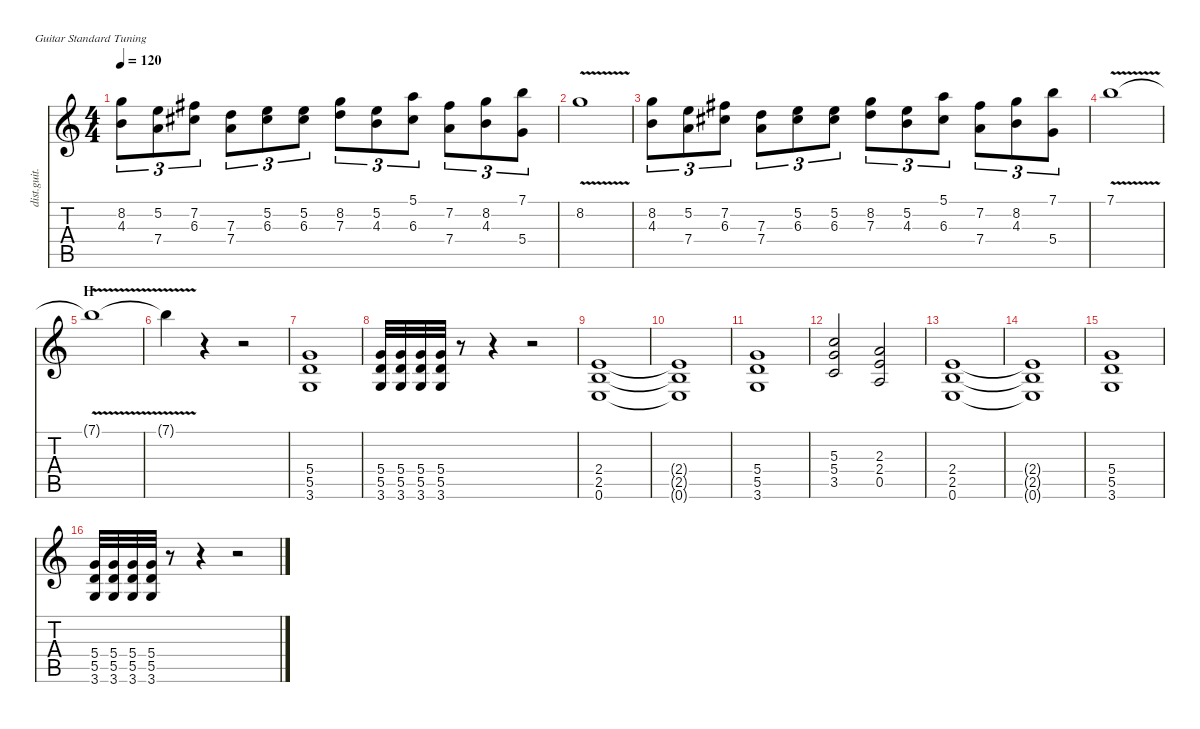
\defaultSystemsLayout 4
\hideDynamics
\bracketExtendMode nobrackets
\track ("Gtr. I" "dist.guit.") {instrument distortionguitar}
\staff {score tabs}
\tuning (E4 B3 G3 D3 A2 E2)
\ts (4 4)
\tempo 120
\clef g2
\ks c
(8.2 4.3).8{tu (3 2) dy f beam Down} (5.2 7.4).8{tu (3 2) beam Down} (7.2{acc #} 6.3{acc #}).8{tu (3 2) beam Down} (7.3 7.4).8{tu (3 2) beam Down} (5.2 6.3{acc #}).8{tu (3 2) beam Down} (5.2 6.3{acc #}).8{tu (3 2) beam Down} (8.2 7.3).8{tu (3 2) beam Down} (5.2 4.3).8{tu (3 2) beam Down} (5.1 6.3{acc #}).8{tu (3 2) beam Down} (7.2{acc #} 7.4).8{tu (3 2) beam Down} (8.2 4.3).8{tu (3 2) beam Down} (7.1 5.4).8{tu (3 2) beam Down} |
8.2{v}.1{beam Down} |
(8.2 4.3).8{tu (3 2) beam Down} (5.2 7.4).8{tu (3 2) beam Down} (7.2{acc #} 6.3{acc #}).8{tu (3 2) beam Down} (7.3 7.4).8{tu (3 2) beam Down} (5.2 6.3{acc #}).8{tu (3 2) beam Down} (5.2 6.3{acc #}).8{tu (3 2) beam Down} (8.2 7.3).8{tu (3 2) beam Down} (5.2 4.3).8{tu (3 2) beam Down} (5.1 6.3{acc #}).8{tu (3 2) beam Down} (7.2{acc #} 7.4).8{tu (3 2) beam Down} (8.2 4.3).8{tu (3 2) beam Down} (7.1 5.4).8{tu (3 2) beam Down} |
7.1{v}.1{beam Down} |
\section ("" "H")
7.1{v t}.1{beam Down} |
7.1{v t}.4{beam Down} r.4{beam Down} r.2{beam Down} |
(5.4 5.5 3.6).1{beam Up} |
(5.4 5.5 3.6).32{beam Up} (5.4 5.5 3.6).32{beam Up} (5.4 5.5 3.6).32{beam Up} (5.4 5.5 3.6).32{beam Up} r.8{beam Down} r.4{beam Down} r.2{beam Down} |
(2.4 2.5 0.6).1{beam Up} |
(2.4{t} 2.5{t} 0.6{t}).1{beam Up} |
(5.4 5.5 3.6).1{beam Up} |
(5.3 5.4 3.5).2{beam Up} (2.3 2.4 0.5).2{beam Up} |
(2.4 2.5 0.6).1{beam Up} |
(2.4{t} 2.5{t} 0.6{t}).1{beam Up} |
(5.4 5.5 3.6).1{beam Up} |
(5.4 5.5 3.6).32{beam Up} (5.4 5.5 3.6).32{beam Up} (5.4 5.5 3.6).32{beam Up} (5.4 5.5 3.6).32{beam Up} r.8{beam Down} r.4{beam Down} r.2{beam Down}
